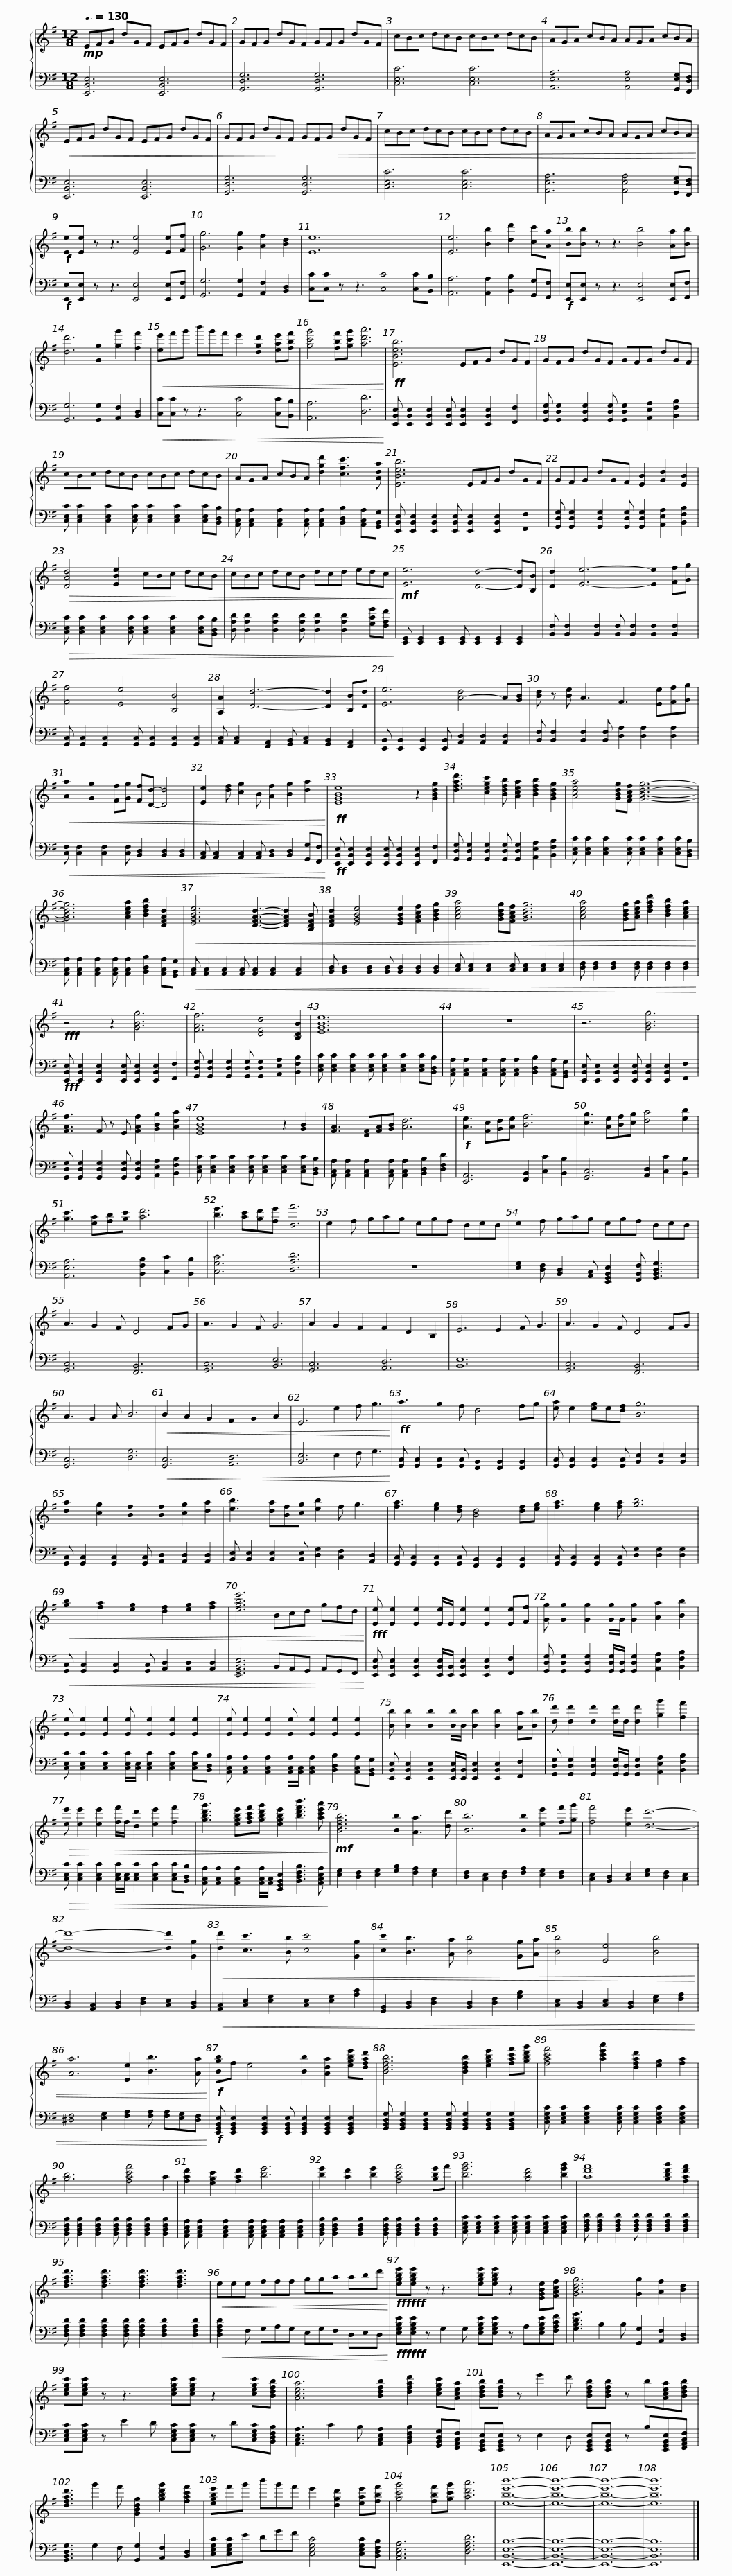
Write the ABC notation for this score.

X:1
%%score { 1 | 2 }
L:1/8
Q:3/8=130
M:12/8
I:linebreak $
K:G
V:1 treble
V:2 bass
V:1
!mp! EFG dGF EFG dGF | GFG dGF GFG dGF | cBc dcB cBc dcB |$ AGA cBA AGA cBA |!<(! EFG dGF EFG dGF | %5
 GFG dGF GFG dGF | cBc dcB cBc dcB |$ AGA cBA AGA cBA!<)! |!f! [Ee][Ee] z z3 [Ee]4 [Ee][Ff] | [Gg]6 [Gg]2 [Af]2 [Bd]2 | %10
 [Ee]12 | [Ee]6 [Bb]2 [dd']2 [cc'][Aa] |$ [Bb][Bb] z z3 [Bb]4 [Aa][Bb] | [dd']6 [Gg]2 [gg']2 [ff']2 |!<(! [ee']f'g' b'g'f' e'2 [dgd']2 [eae'][fbf'] | %15
 [gc'g']4 [fbf'][gc'g'] [ad'a']6!<)! |!ff! [EBeb]6 EFG dGF |$ GFG dGF GFG dGF | cBc dcB cBc dcB | AGA cBA [dgd']2 [cfc']3 [Ada] |$ %20
 [EBeb]6 EFG dGF | GFG dGF [EB]2 [Gd]2 [EB]2 |!>(! [DAd]4 [EBe]2 cBc dcB | cBc dcB dcd edc!>)! |$!mf! [Ee]6 [Dd]4- [Dd][B,B] | %25
 [Dd]2 [Ee]6- [Ee]2 [Ff][Gg] | [Ff]4 [Ee]4 [B,B]4 | [A,A]2 [Dd]6- [Dd]2 [B,B][Dd] |$ [Ee]6 [A-d]4 A[GB] | [Bd] z [Be] A3 F3 [Ee][Ff][Gg] | %30
!<(! [Aa]2 [Gg]2 [Ff][Gg] [Ff][Dd]- [Dd]4 | [Ee]2 [df] [cg]2 B [Af]2 [Bg]2 [da]2!<)! |$!ff! [EGBe]8 z2 [GBdg]2 | [dfad']3 [cegc']2 [Bdfb] [Acea]2 [Bdfb]2 [GBdg]2 | [Acea]4 [GBdg][FAcf] [GBdg]6- | %35
 [GBdg]6 [Acea]2 [Bdfb]2 [DFAd]2 |$!<(! [EGBe]6 [DFAd]3- [DFAd]2 [B,DFB] | [DFAd]2 [EGBe]4 [EGBe]2 [FAcf]2 [GBdg]2 | [Acea]4 [GBdg][FAcf] [GBdg]6 | [Acea]4 [GBdg][Acea] [dfad']2 [Bdfb]2 [Acea]2!<)! |$ %40
!fff! z4 z2 [GBg]6 | [FAf]6 [DFd]4 [B,DB]2 | [EGBe]12 | z12 |$ z6 [GBg]6 | %45
 [FAf]3 F z E [FAf]2 [GBg]2 [Ada]2 | [EGBe]8 z2 [GB]2 | [FA]3 [DF][FA][GB] [Ad]6 |!f! [Ae]3 [Fc][Gd][Ae] [Bf]6 |$ [cg]3 [Ae][Bf][cg] [da]4 [eb]2 | %50
 [gc']3 [ea][fb][gc'] [ad']6 | [be']3 [ac'][gd'][fe'] [df']6 | e2 f gag egf ded |$ e2 f gag egf ded | A3 G2 F D4 FG | %55
 A3 G2 F G6 | A2 G2 F2 F2 D2 B,2 | E6 E2 F G3 | A3 G2 F D4 FG |$ A3 G2 A B6 | %60
!<(! B2 A2 G2 F2 G2 A2 | E6 e2 f g3!<)! |!ff! a3 g2 f d4 fg | [ea] e2 [eg]e[df] [Bg]6 | [da]2 [cg]2 [Bf]2 [Bf]2 [cg]2 [da]2 |$ %65
 [eb]3 [da][Bf][cg] [eb]2 f g3 | [fa]3 [eg]2 [df] [Bd]4 [df][eg] | [fa]3 [eg]2 [fa] [gb]6 |!<(! [gb]2 [fa]2 [eg]2 [df]2 [eg]2 [fa]2 | [egbe']6 Bcd gfd!<)! |$ %70
!fff! [Ee] [Ee]2 [Ee]2 [Ee]/E/ [Ee]2 [Ee]2 [Ee][Ff] | [Gg] [Gg]2 [Gg]2 [Gg]/G/ [Gg]2 [Aa]2 [Bb]2 | [Ee] [Ee]2 [Ee]2 [Ee] [Ee]2 [Ee]2 [Ee]2 | [Ee] [Ee]2 [Ee]2 [Ee] [Ee]2 [Ee]2 [Ee]2 |$ [Bb] [Bb]2 [Bb]2 [Bb]/B/ [Bb]2 [Bb]2 [Aa][Bb] | %75
 [dd'] [dd']2 [dd']2 [dd']/d/ [dd']2 [gg']2 [ff']2 |!>(! [ee'] [ee']2 [ee']2 [ff']/f/ [dd']2 [ee']2 [ff']2 | [gbd'g']3 [egbe'][fac'f'][gbd'g'] [egbe']2 [bd'f'b']3 [ac'e'a']!>)! |$!mf! [Bdfb]6 [Bb]2 [Aa]3 [dd'] | [Bb]6 [Bb]2 [ee']2 [ff'][gg'] | %80
 [ff']4 [ee']2 [dd']6- | [dd']8- [dd']2 [Gg]2 |!<(! [dd']2 [cc']3 [Bb] [cc']4 [Gg]2 |$ [cc']2 [Bb]3 [Aa] [Bb]4 [Gg][Aa] | [Bb]4 [Ee]4 [Bb]4 | %85
 [Aa]6 [Ee]2 [Bb]3 [Aa]!<)! |!f! [Bgb]f e4 [Bb]2 [Ada]2 [egbe'][dfad'] | [Bdfb]6 [Bdfb]2 [egbe']2 [fac'f'][gbd'g'] |$ [fac'f']4 [ac'e'a']2 [dfad']2 [eg]2 [fa]2 | [gb]6 [fac'f']4 a2 | %90
 [fad']2 [egc']2 [fad']2 [be']6 | [be']2 [ad']2 [be']2 [fac'f']4 [gbe']f' | [be'g']6 [gbd']4 [be'g']2 |$ [ad'f']8 [gbd'g']2 [fad'f']2 | [dfad']3 [dfad']3 [dfad']3 [dfad']3 | %95
!<(! eee fff gga abd'!<)! |!fff!!fff! [egbe'][egbe'] z z3 [egbe'][egbe'] z2 [EGBe][FAcf] |$ [GBdg]6 [Gg]2 [Af]2 [Bd]2 | [cegc'][cegc'] z z3 [cegc'][cegc'] z2 [cegc'][Bdfb] | [Acea]6 [Bdfb]2 [dfad']2 [cegc'][Acea] | %100
 [Bdfb][Bdfb] z e'2 d' [Bdfb][Bdfb] z b[Acea][Bdfb] |$ [dfad']3 g'2 f' [GBdg]2 [gbd'g']2 [fac'f']2 | [egbe']f'g' b'g'f' e'2 [dgd']2 [eae'][fbf'] | [gc'g']4 [fbf'][gc'g'] [ad'a']6 | [ebe'b']12- | %105
 [ebe'b']12- | [ebe'b']12- | [ebe'b']12 |] %108
V:2
 [E,,B,,E,]6 [E,,B,,E,]6 | [G,,D,G,]6 [G,,D,G,]6 | [C,E,C]6 [C,E,C]6 |$ [A,,E,A,]6 [A,,E,A,]4 [G,,E,G,][F,,D,F,] | [E,,B,,E,]6 [E,,B,,E,]6 | %5
 [G,,D,G,]6 [G,,D,G,]6 | [C,E,C]6 [C,E,C]6 |$ [A,,E,A,]6 [A,,E,A,]4 [G,,E,G,][F,,D,F,] |!f! [E,,E,][E,,E,] z z3 [E,,E,]4 [E,,E,][F,,F,] | [G,,G,]6 [G,,G,]2 [A,,F,]2 [B,,D,]2 | %10
 [C,C][C,C] z z3 [C,C]4 [C,C][B,,B,] | [A,,A,]6 [A,,A,]2 [B,,B,]2 [G,,G,][F,,F,] |$!f! [E,,E,][E,,E,] z z3 [E,,E,]4 [E,,E,][F,,F,] | [G,,G,]6 [G,,G,]2 [A,,F,]2 [B,,D,]2 |!<(! [C,C][C,C] z z3 [C,C]4 [C,C][B,,B,] | %15
 [A,,A,]6 [D,D]6!<)! | [E,,B,,E,] [E,,B,,E,]2 [E,,B,,E,]2 [E,,B,,E,] [E,,B,,E,]2 [E,,B,,E,]2 [F,,F,]2 |$ [G,,D,G,] [G,,D,G,]2 [G,,D,G,]2 [G,,D,G,] [G,,D,G,]2 [A,,E,A,]2 [B,,F,B,]2 | [C,E,C] [C,E,C]2 [C,E,C]2 [C,E,C] [C,E,C]2 [C,E,C]2 [C,E,C][B,,D,B,] | [A,,C,A,] [A,,C,A,]2 [A,,C,A,]2 [A,,C,A,] [A,,C,A,]2 [B,,D,B,]2 [A,,C,A,][G,,B,,G,] |$ %20
 [E,,B,,E,] [E,,B,,E,]2 [E,,B,,E,]2 [E,,B,,E,] [E,,B,,E,]2 [E,,B,,E,]2 [F,,F,]2 | [G,,D,G,] [G,,D,G,]2 [G,,D,G,]2 [G,,D,G,] [G,,D,G,]2 [A,,E,A,]2 [B,,F,B,]2 |!>(! [C,E,C] [C,E,C]2 [C,E,C]2 [C,E,C] [C,E,C]2 [C,E,C]2 [C,E,C][B,,D,B,] | [D,A,D] [D,A,D]2 [D,A,D]2 [D,A,D] [D,A,D]2 [D,A,D]2 [G,CG][F,A,F]!>)! |$ [E,,G,,] [E,,G,,]2 [E,,G,,]2 [E,,G,,] [E,,G,,]2 [E,,G,,]2 [E,,G,,]2 | %25
 [B,,F,] [B,,F,]2 [B,,F,]2 [B,,F,] [B,,F,]2 [B,,F,]2 [B,,F,]2 | [G,,C,] [G,,C,]2 [G,,C,]2 [G,,C,] [G,,C,]2 [G,,C,]2 [G,,C,]2 | [A,,C,] [A,,C,]2 [F,,A,,]2 [G,,B,,] [A,,C,]2 [G,,B,,]2 [F,,A,,]2 |$ [E,,B,,] [E,,B,,]2 [E,,B,,]2 [E,,B,,] [A,,D,]2 [A,,D,]2 [A,,D,]2 | [B,,F,] [B,,F,]2 [B,,F,]2 [B,,F,] [D,A,]2 [D,A,]2 [D,A,]2 | %30
!<(! [C,F,] [C,F,]2 [C,F,]2 [C,F,] [B,,D,]2 [B,,D,]2 [B,,D,]2 | [A,,C,] [A,,C,]2 [A,,C,]2 [A,,C,] [B,,D,]2 [B,,D,]2 [G,,G,][F,,F,]!<)! |$!ff! [E,,B,,E,] [E,,B,,E,]2 [E,,B,,E,]2 [E,,B,,E,] [E,,B,,E,]2 [E,,B,,E,]2 [F,,F,]2 | [G,,D,G,] [G,,D,G,]2 [G,,D,G,]2 [G,,D,G,] [G,,D,G,]2 [A,,E,A,]2 [B,,F,B,]2 | [C,E,C] [C,E,C]2 [C,E,C]2 [C,E,C] [C,E,C]2 [C,E,C]2 [C,E,C][B,,D,B,] | %35
 [A,,C,A,] [A,,C,A,]2 [A,,C,A,]2 [A,,C,A,] [A,,C,A,]2 [B,,D,B,]2 [A,,C,A,][G,,B,,G,] |$!<(! [A,,C,] [A,,C,]2 [A,,C,]2 [A,,C,] [A,,C,]2 [A,,C,]2 [A,,C,]2 | [B,,D,] [B,,D,]2 [B,,D,]2 [B,,D,] [B,,D,]2 [B,,D,]2 [B,,D,]2 | [C,E,] [C,E,]2 [C,E,]2 [C,E,] [C,E,]2 [C,E,]2 [C,E,]2 | [D,F,] [D,F,]2 [D,F,]2 [D,F,] [D,F,]2 [D,F,]2 [D,F,]2!<)! |$ %40
!fff! [E,,B,,E,] [E,,B,,E,]2 [E,,B,,E,]2 [E,,B,,E,] [E,,B,,E,]2 [E,,B,,E,]2 [F,,F,]2 | [G,,D,G,] [G,,D,G,]2 [G,,D,G,]2 [G,,D,G,] [G,,D,G,]2 [A,,E,A,]2 [B,,F,B,]2 | [C,E,C] [C,E,C]2 [C,E,C]2 [C,E,C] [C,E,C]2 [C,E,C]2 [C,E,C][B,,D,B,] | [A,,C,A,] [A,,C,A,]2 [A,,C,A,]2 [A,,C,A,] [A,,C,A,]2 [B,,D,B,]2 [A,,C,A,][G,,B,,G,] |$ [E,,B,,E,] [E,,B,,E,]2 [E,,B,,E,]2 [E,,B,,E,] [E,,B,,E,]2 [E,,B,,E,]2 [F,,F,]2 | %45
 [G,,D,G,] [G,,D,G,]2 [G,,D,G,]2 [G,,D,G,] [G,,D,G,]2 [A,,E,A,]2 [B,,F,B,]2 | [C,E,C] [C,E,C]2 [C,E,C]2 [C,E,C] [C,E,C]2 [C,E,C]2 [C,E,C][B,,D,B,] | [A,,C,A,] [A,,C,A,]2 [A,,C,A,]2 [A,,C,A,] [A,,C,A,]2 [B,,D,B,]2 [D,F,D]2 | [E,,A,,]6 [F,,B,,]2 [C,C]2 [B,,B,]2 |$ [G,,C,]6 [A,,D,]2 [C,C]2 [B,,B,]2 | %50
 [A,,E,A,]6 [B,,F,B,]2 [C,C]2 [B,,B,]2 | [C,G,C]6 [D,A,D]6 | z12 |$ [E,G,]2 [D,F,] [B,,D,]2 [A,,C,] [E,,G,,B,,E,]2 [F,,B,,F,] [G,,B,,D,G,]3 | [G,,C,]6 [F,,B,,]6 | %55
 [G,,C,]6 [B,,E,]6 | [G,,C,]6 [A,,D,]6 | [B,,E,]12 | [G,,C,]6 [F,,B,,]6 |$ [G,,C,]6 [D,G,]6 | %60
!<(! [G,,C,]6 [A,,D,]6 | [B,,E,]6 E,2 F, G,3!<)! | [G,,C,] [G,,C,]2 [G,,C,]2 [G,,C,] [F,,B,,]2 [F,,B,,]2 [F,,B,,]2 | [G,,C,] [G,,C,]2 [G,,C,]2 [G,,C,] [B,,E,]2 [B,,E,]2 [B,,E,]2 | [G,,C,] [G,,C,]2 [G,,C,]2 [G,,C,] [A,,D,]2 [A,,D,]2 [A,,D,]2 |$ %65
 [B,,E,] [B,,E,]2 [B,,E,]2 [B,,E,] [D,G,]2 [C,F,]2 [A,,D,]2 | [G,,C,] [G,,C,]2 [G,,C,]2 [G,,C,] [F,,B,,]2 [F,,B,,]2 [F,,B,,]2 | [G,,C,] [G,,C,]2 [G,,C,]2 [G,,C,] [D,G,]2 [D,G,]2 [D,G,]2 |!<(! [G,,C,] [G,,C,]2 [G,,C,]2 [G,,C,] [A,,D,]2 [A,,D,]2 [A,,D,]2 | [E,,G,,B,,E,]6 B,,A,,G,, A,,G,,F,,!<)! |$ %70
 [E,,B,,E,] [E,,B,,E,]2 [E,,B,,E,]2 [E,,B,,E,]/[E,,B,,]/ [E,,B,,E,]2 [E,,B,,E,]2 [F,,F,]2 | [G,,D,G,] [G,,D,G,]2 [G,,D,G,]2 [G,,D,G,]/[G,,D,]/ [G,,D,G,]2 [A,,E,A,]2 [B,,F,B,]2 | [C,E,C] [C,E,C]2 [C,E,C]2 [C,E,C]/[C,E,]/ [C,E,C]2 [C,E,C]2 [C,E,C][B,,D,B,] | [A,,C,A,] [A,,C,A,]2 [A,,C,A,]2 [A,,C,A,]/[A,,C,]/ [A,,C,A,]2 [B,,D,B,]2 [A,,C,A,][G,,B,,G,] |$ [E,,B,,E,] [E,,B,,E,]2 [E,,B,,E,]2 [E,,B,,E,]/[E,,B,,]/ [E,,B,,E,]2 [E,,B,,E,]2 [F,,F,]2 | %75
 [G,,D,G,] [G,,D,G,]2 [G,,D,G,]2 [G,,D,G,]/[G,,D,]/ [G,,D,G,]2 [A,,E,A,]2 [B,,F,B,]2 |!>(! [C,E,C] [C,E,C]2 [C,E,C]2 [C,E,C]/[C,E,]/ [C,E,C]2 [C,E,C]2 [C,E,C][B,,D,B,] | [A,,C,A,] [A,,C,A,]2 [A,,C,A,]2 [A,,C,A,]/[A,,C,]/ [E,,G,,B,,E,]2 [B,,D,F,B,]3 [A,,C,E,A,]!>)! |$ [E,G,]2 [D,F,]2 [E,G,]2 [G,B,]2 [F,A,]2 [E,G,]2 | [D,F,]2 [C,E,]2 [D,F,]2 [F,A,]2 [E,G,]2 [D,F,]2 | %80
 [C,E,]2 [B,,D,]2 [C,E,]2 [E,G,]2 [D,F,]2 [C,E,]2 | [B,,D,]2 [A,,C,]2 [B,,D,]2 [D,F,]2 [C,E,]2 [B,,D,]2 |!<(! [A,,C,]2 [C,E,]2 [E,G,]2 [C,E,]2 [E,G,]2 [A,C]2 |$ [G,,B,,]2 [B,,D,]2 [D,F,]2 [B,,D,]2 [D,F,]2 [G,B,]2 | [C,E,]2 [B,,D,]2 [C,E,]2 [B,,D,]2 [E,G,]2 [F,A,]2 | %85
 [^D,F,]4 [E,G,]2 [F,A,]2 [F,A,] [F,A,][E,G,][D,F,]!<)! |!f! [E,,G,,B,,E,] [E,,G,,B,,E,]2 [E,,G,,B,,E,]2 [E,,G,,B,,E,] [E,,G,,B,,E,]2 [E,,G,,B,,E,]2 [E,,G,,B,,E,]2 | [G,,B,,D,G,] [G,,B,,D,G,]2 [G,,B,,D,G,]2 [G,,B,,D,G,] [G,,B,,D,G,]2 [G,,B,,D,G,]2 [G,,B,,D,G,]2 |$ [C,E,G,C] [C,E,G,C]2 [C,E,G,C]2 [C,E,G,C] [C,E,G,C]2 [C,E,G,C]2 [C,E,G,C]2 | [B,,D,F,B,] [B,,D,F,B,]2 [B,,D,F,B,]2 [B,,D,F,B,] [B,,D,F,B,]2 [B,,D,F,B,]2 [B,,D,F,B,]2 | %90
 [A,,C,E,A,] [A,,C,E,A,]2 [A,,C,E,A,]2 [A,,C,E,A,] [A,,C,E,A,]2 [A,,C,E,A,]2 [A,,C,E,A,]2 | [B,,D,F,B,] [B,,D,F,B,]2 [B,,D,F,B,]2 [B,,D,F,B,] [B,,D,F,B,]2 [B,,D,F,B,]2 [B,,D,F,B,]2 | [C,E,G,C] [C,E,G,C]2 [C,E,G,C]2 [C,E,G,C] [C,E,G,C]2 [C,E,G,C]2 [C,E,G,C]2 |$ [D,F,A,D] [D,F,A,D]2 [D,F,A,D]2 [D,F,A,D] [D,F,A,D]2 [D,F,A,D]2 [D,F,A,D]2 | [D,F,A,D] [D,F,A,D]2 [D,F,A,D]2 [D,F,A,D] [D,F,A,D]2 [D,F,A,D]2 [D,F,A,D]2 | %95
!<(! [D,F,A,D]2 F, G,A,G, E,G,F, D,E,D,!<)! |!fff!!fff! [E,G,B,E][E,G,B,E] z G,2 G, [E,G,B,E][E,G,B,E] z A,[E,G,B,E][F,A,CF] |$ [G,B,DG]3 B,2 B, [G,,G,]2 [A,,F,]2 [B,,D,]2 | [C,E,G,C][C,E,G,C] z E2 D [C,E,G,C][C,E,G,C] z D[C,E,G,C][B,,D,F,B,] | [A,,C,E,A,]3 C2 B, [A,,C,E,A,]2 [B,,D,F,B,]2 [G,,B,,D,G,][F,,A,,C,F,] | %100
 [E,,G,,B,,E,][E,,G,,B,,E,] z E,2 D, [E,,G,,B,,E,][E,,G,,B,,E,] z B,[E,,G,,B,,E,][F,,A,,C,F,] |$ [G,,B,,D,G,]3 G,2 F, [G,,G,]2 [A,,F,]2 [B,,D,]2 | [C,E,G,C][C,E,G,C]E DGF [C,E,G,C]4 [C,E,G,C][B,,D,F,B,] | [A,,C,E,A,]6 [D,F,A,D]6 | [E,,B,,E,B,]12- | %105
 [E,,B,,E,B,]12- | [E,,B,,E,B,]12- | [E,,B,,E,B,]12 |] %108
